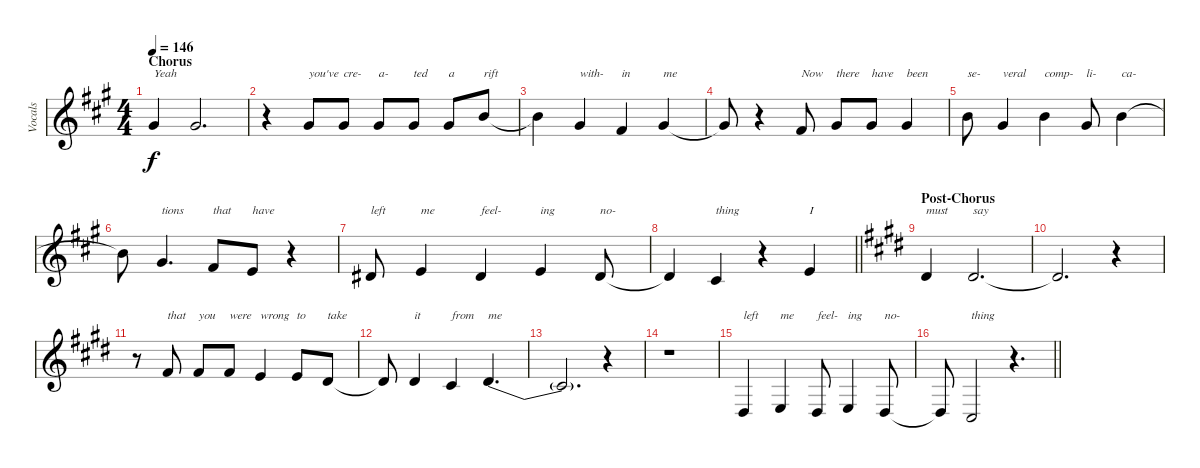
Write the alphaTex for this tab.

\track ("Vocals" "Vocals") {instrument lead6voice}
\staff {score}
\tuning (Eb4 Bb3 Gb3 Db3 Ab2 Db2) {hide}
\ts (4 4)
\section ("" "Chorus")
\tempo 146
\clef g2
\ks a
5.1.4{txt "Yeah" dy f} 5.1.2{d} |
r.4 5.1.8{txt "you've"} 5.1.8{txt "cre-"} 5.1.8{txt "a-"} 5.1.8{txt "ted"} 5.1.8{txt "a"} 8.1.8{txt "rift"} |
8.1{t}.4 5.1.4{txt "with-"} 8.2.4{txt "in"} 5.1.4{txt "me"} |
5.1{t}.8 r.4 8.2.8{txt "Now"} 5.1.8{txt "there"} 5.1.8{txt "have"} 5.1.4{txt "been"} |
8.1.8{txt "se-"} 5.1.4{txt "veral"} 8.1.4{txt "comp-"} 5.1.8{txt "li-"} 8.1.4{txt "ca-"} |
8.1{t}.8 5.1.4{d txt "tions"} 8.2.8{txt "that"} 6.2.8{txt "have"} r.4 |
5.2.8{txt "left"} 6.2.4{txt "me"} 5.2.4{txt "feel-"} 6.2.4{txt "ing"} 5.2.8{txt "no-"} |
\barLineRight lightlight
5.2{t}.4 7.3.4{txt "thing"} r.4 6.2.4{txt "I"} |
\section ("" "Post-Chorus")
\ks e
5.2.4{txt "must"} 5.2.2{d txt "say"} |
5.2{t}.2{d} r.4 |
r.8 8.2.8{txt "that"} 8.2.8{txt "you"} 8.2.8{txt "were"} 6.2.4{txt "wrong"} 6.2.8{txt "to"} 5.2.8{txt "take"} |
5.2{t}.8 5.2.4{txt "it"} 3.2.4{txt "from"} 3.2{be (custom 0 4 15 4 21 0 60 0)}.4{d txt "me"} |
3.2{t}.2{d} r.4 |
r.1 |
2.4.4{txt "left"} 3.4.4{txt "me"} 2.4.8{txt "feel-"} 3.4.4{txt "ing"} 2.4.8{txt "no-"} |
\barLineRight lightlight
2.4{t}.8 0.4.2{txt "thing"} r.4{d}
